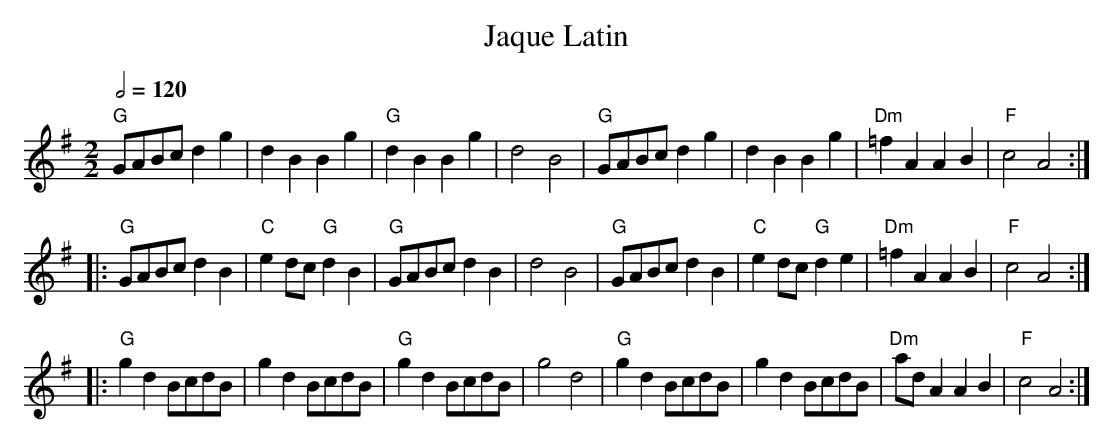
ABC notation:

X:1
T:Jaque Latin
Q:1/2=120
M:2/2
L:1/4
K:G
"G"G/A/B/c/ dg | dB Bg | "G"dB Bg | d2 B2 | "G"G/A/B/c/ dg | dB Bg | "Dm"=fA AB | "F"c2 A2 :|
|: "G"G/A/B/c/ dB | "C"ed/c/ "G"dB | "G"G/A/B/c/ dB | d2 B2 | "G"G/A/B/c/ dB | "C"ed/c/ "G"de | "Dm"=fA AB | "F"c2 A2 :|
|: "G"gd B/c/d/B/ | gd B/c/d/B/ | "G"gd B/c/d/B/ | g2 d2 | "G"gd B/c/d/B/ | gd B/c/d/B/ | "Dm"a/d/A AB | "F"c2 A2 :|
